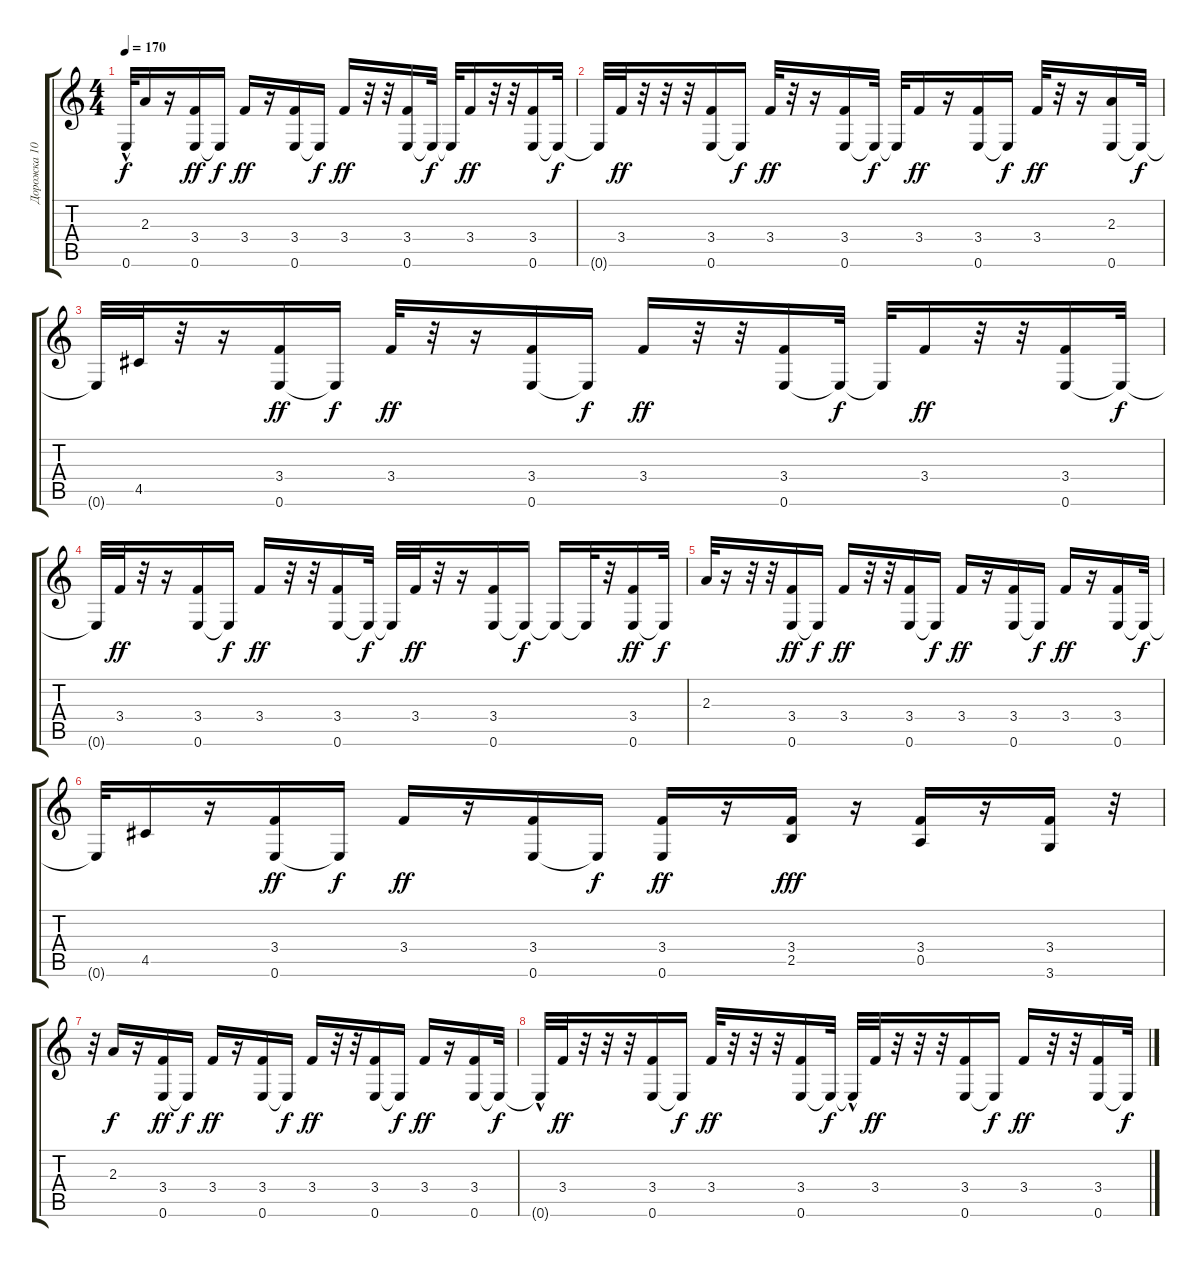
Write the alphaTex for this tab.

\track ("Дорожка 10" "Дорожка 10") {instrument acousticguitarnylon}
\staff {score tabs}
\tuning (E4 B3 G3 D3 A2 E2) {hide}
\ts (4 4)
\tempo 170
\clef g2
\ks c
0.6{hac t}.32{dy f} 2.3.16 r.16 (3.4 0.6).16{dy ff} 0.6{t}.16{dy f} 3.4.16{dy ff} r.16 (3.4 0.6).16 0.6{t}.16{dy f} 3.4.16{dy ff} r.32 r.32 (3.4 0.6).16 0.6{t}.32{dy f} 0.6{t}.32 3.4.16{dy ff} r.32 r.32 (3.4 0.6).16 0.6{t}.32{dy f} |
0.6{t}.32 3.4.32{dy ff} r.32 r.32 r.32 (3.4 0.6).16 0.6{t}.16{dy f} 3.4.32{dy ff} r.32 r.16 (3.4 0.6).16 0.6{t}.32{dy f} 0.6{t}.32 3.4.16{dy ff} r.16 (3.4 0.6).16 0.6{t}.16{dy f} 3.4.32{dy ff} r.32 r.16 (2.3 0.6).16 0.6{t}.32{dy f} |
0.6{t}.32 4.5.32 r.32 r.16 (3.4 0.6).16{dy ff} 0.6{t}.16{dy f} 3.4.32{dy ff} r.32 r.16 (3.4 0.6).16 0.6{t}.16{dy f} 3.4.16{dy ff} r.32 r.32 (3.4 0.6).16 0.6{t}.32{dy f} 0.6{t}.32 3.4.16{dy ff} r.32 r.32 (3.4 0.6).16 0.6{t}.32{dy f} |
0.6{t}.32 3.4.32{dy ff} r.32 r.16 (3.4 0.6).16 0.6{t}.16{dy f} 3.4.16{dy ff} r.32 r.32 (3.4 0.6).16 0.6{t}.32{dy f} 0.6{t}.32 3.4.32{dy ff} r.32 r.16 (3.4 0.6).16 0.6{t}.16{dy f} 0.6{t}.16 0.6{t}.32 r.32 (3.4 0.6).16{dy ff} 0.6{t}.32{dy f} |
2.3.32 r.16 r.32 r.32 (3.4 0.6).16{dy ff} 0.6{t}.16{dy f} 3.4.16{dy ff} r.32 r.32 (3.4 0.6).16 0.6{t}.16{dy f} 3.4.16{dy ff} r.16 (3.4 0.6).16 0.6{t}.16{dy f} 3.4.16{dy ff} r.16 (3.4 0.6).16 0.6{t}.32{dy f} |
0.6{t}.32 4.5.16 r.16 (3.4 0.6).16{dy ff} 0.6{t}.16{dy f} 3.4.16{dy ff} r.16 (3.4 0.6).16 0.6{t}.16{dy f} (3.4 0.6).16{dy ff} r.16 (3.4 2.5).16{dy fff} r.16 (3.4 0.5).16 r.16 (3.4 3.6).16 r.32 |
r.32 2.3.16{dy f} r.16 (3.4 0.6).16{dy ff} 0.6{t}.16{dy f} 3.4.16{dy ff} r.16 (3.4 0.6).16 0.6{t}.16{dy f} 3.4.16{dy ff} r.32 r.32 (3.4 0.6).16 0.6{t}.16{dy f} 3.4.16{dy ff} r.16 (3.4 0.6).16 0.6{t}.32{dy f} |
0.6{hac t}.32 3.4.32{dy ff} r.32 r.32 r.32 (3.4 0.6).16 0.6{t}.16{dy f} 3.4.32{dy ff} r.32 r.32 r.32 (3.4 0.6).16 0.6{t}.32{dy f} 0.6{hac t}.32 3.4.32{dy ff} r.32 r.32 r.32 (3.4 0.6).16 0.6{t}.16{dy f} 3.4.16{dy ff} r.32 r.32 (3.4 0.6).16 0.6{t}.32{dy f}
